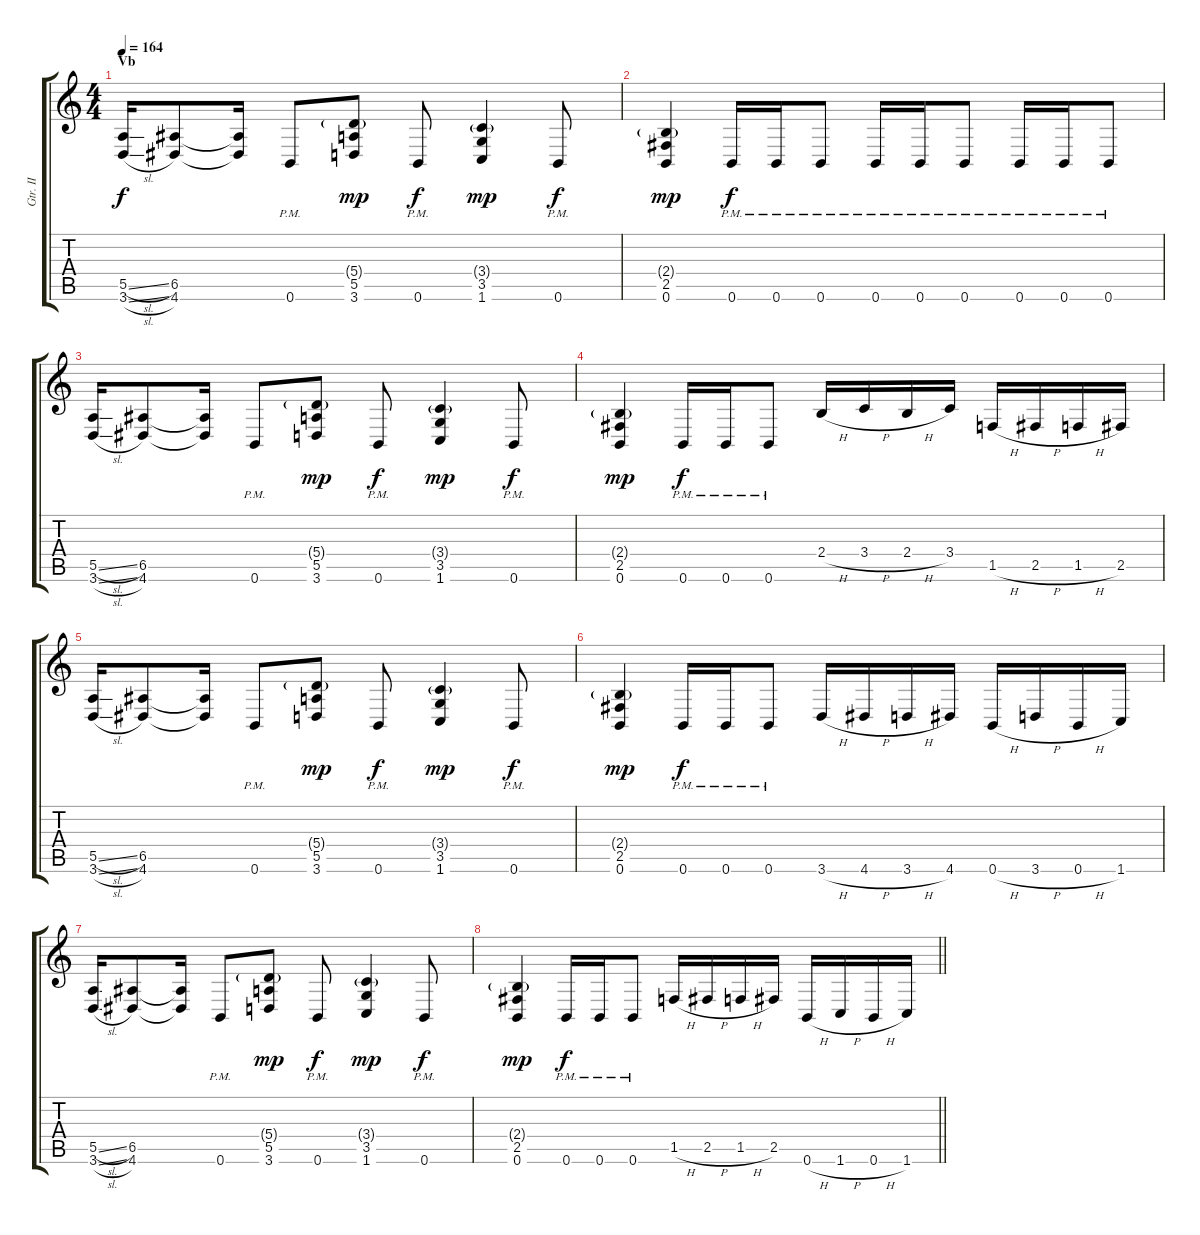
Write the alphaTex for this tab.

\track ("Gtr. II" "Gtr. II") {instrument overdrivenguitar}
\staff {score tabs}
\tuning (B3 Gb3 D3 A2 E2 B1) {hide}
\ts (4 4)
\section ("" "Vb")
\tempo 164
\clef g2
\ks c
(5.5{sl} 3.6{sl}).16{dy f} (6.5 4.6).8 (6.5{t} 4.6{t}).16 0.6{pm}.8 (5.4{g} 5.5 3.6).8{dy mp} 0.6{pm}.8{dy f} (3.4{g} 3.5 1.6).4{dy mp} 0.6{pm}.8{dy f} |
(2.4{g} 2.5 0.6).4{dy mp} 0.6{pm}.16{dy f} 0.6{pm}.16 0.6{pm}.8 0.6{pm}.16 0.6{pm}.16 0.6{pm}.8 0.6{pm}.16 0.6{pm}.16 0.6{pm}.8 |
(5.5{sl} 3.6{sl}).16 (6.5 4.6).8 (6.5{t} 4.6{t}).16 0.6{pm}.8 (5.4{g} 5.5 3.6).8{dy mp} 0.6{pm}.8{dy f} (3.4{g} 3.5 1.6).4{dy mp} 0.6{pm}.8{dy f} |
(2.4{g} 2.5 0.6).4{dy mp} 0.6{pm}.16{dy f} 0.6{pm}.16 0.6{pm}.8 2.4{h}.16 3.4{h}.16 2.4{h}.16 3.4.16 1.5{h}.16 2.5{h}.16 1.5{h}.16 2.5.16 |
(5.5{sl} 3.6{sl}).16 (6.5 4.6).8 (6.5{t} 4.6{t}).16 0.6{pm}.8 (5.4{g} 5.5 3.6).8{dy mp} 0.6{pm}.8{dy f} (3.4{g} 3.5 1.6).4{dy mp} 0.6{pm}.8{dy f} |
(2.4{g} 2.5 0.6).4{dy mp} 0.6{pm}.16{dy f} 0.6{pm}.16 0.6{pm}.8 3.6{h}.16 4.6{h}.16 3.6{h}.16 4.6.16 0.6{h}.16 3.6{h}.16 0.6{h}.16 1.6.16 |
(5.5{sl} 3.6{sl}).16 (6.5 4.6).8 (6.5{t} 4.6{t}).16 0.6{pm}.8 (5.4{g} 5.5 3.6).8{dy mp} 0.6{pm}.8{dy f} (3.4{g} 3.5 1.6).4{dy mp} 0.6{pm}.8{dy f} |
\barLineRight lightlight
(2.4{g} 2.5 0.6).4{dy mp} 0.6{pm}.16{dy f} 0.6{pm}.16 0.6{pm}.8 1.5{h}.16 2.5{h}.16 1.5{h}.16 2.5.16 0.6{h}.16 1.6{h}.16 0.6{h}.16 1.6.16
